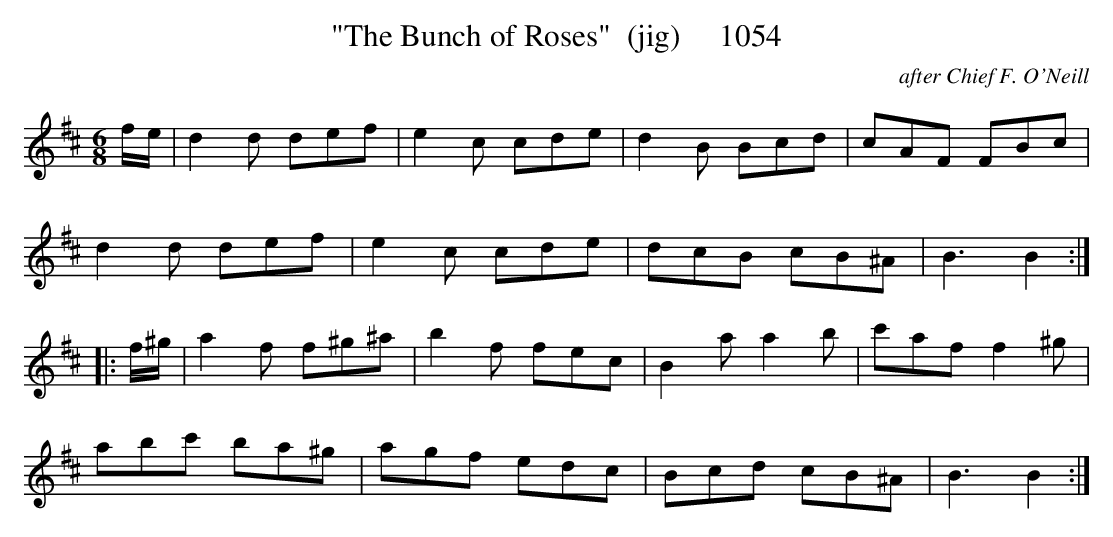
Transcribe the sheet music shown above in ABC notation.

X:1
T:"The Bunch of Roses"  (jig)     1054
C:after Chief F. O'Neill
VINCE BRENNAN July 2003 (HTTP://WWW.SOSYOURMOM.COM)
M:6/8
L:1/8
K:D
f/2e/2|d2d def|e2c cde|d2B Bcd|cAF FBc|
d2d def|e2c cde|dcB cB^A|B3B2:|
|:f/2^g/2|a2f f^g^a|b2f fec|B2a a2b|c'af f2^g|
abc' ba^g|agf edc|Bcd cB^A|B3B2:|
